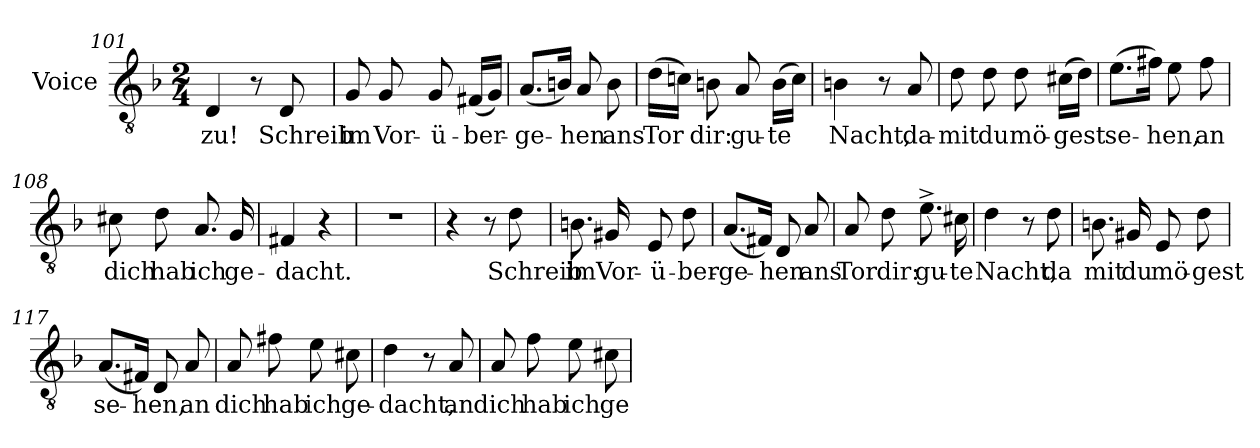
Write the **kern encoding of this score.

**kern	**text
*part1	*part1
*staff1	*staff1
*I"Voice	*
*clefGv2	*
*ITrd7c12	*
*k[b-]	*
*F:	*
*M2/4	*
=101	=101
!	!LO:LY:b:color=#000000
4DDi/	zu!
8r	.
!	!LO:LY:b:color=#000000
8DDi/	Schreib
=102	=102
!	!LO:LY:b:color=#000000
8GGi/	im
!	!LO:LY:b:color=#000000
8GGi/	Vor-
!	!LO:LY:b:color=#000000
8GGi/	-ü-
!	!LO:LY:b:color=#000000
(16FF#Xi/LL	-ber-
16GGi/JJ)	.
=103	=103
!	!LO:LY:b:color=#000000
(8.AAi/L	-ge-
16BBni/Jk)	.
!	!LO:LY:b:color=#000000
8AAi/	-hen
!	!LO:LY:b:color=#000000
8BBi\	ans
=104	=104
!	!LO:LY:b:color=#000000
(16Di\LL	Tor
16Cni\JJ)	.
!	!LO:LY:b:color=#000000
8BBni\	dir:
!	!LO:LY:b:color=#000000
8AAi/	gu-
!	!LO:LY:b:color=#000000
(16BBi\LL	-te
16Ci\JJ)	.
=105	=105
!	!LO:LY:b:color=#000000
4BBni\	Nacht,
8r	.
!	!LO:LY:b:color=#000000
8AAi/	da-
=106	=106
!	!LO:LY:b:color=#000000
8Di\	-mit
!	!LO:LY:b:color=#000000
8Di\	du
!	!LO:LY:b:color=#000000
8Di\	mö-
!	!LO:LY:b:color=#000000
(16C#Xi\LL	-gest
16Di\JJ)	.
=107	=107
!	!LO:LY:b:color=#000000
(8.Ei\L	se-
16F#Xi\Jk)	.
!	!LO:LY:b:color=#000000
8Ei\	-hen,
!	!LO:LY:b:color=#000000
8F#i\	an
!!LO:PB:g=z
=108	=108
!	!LO:LY:b:color=#000000
8C#Xi\	dich
!	!LO:LY:b:color=#000000
8Di\	hab
!	!LO:LY:b:color=#000000
8.AAi/	ich
!	!LO:LY:b:color=#000000
16GGi/	ge-
=109	=109
!	!LO:LY:b:color=#000000
4FF#Xi/	-dacht.
4r	.
=110	=110
!LO:N:vis=1	!
2r	.
=111	=111
4r	.
8r	.
!	!LO:LY:b:color=#000000
8Di\	Schreib
=112	=112
!	!LO:LY:b:color=#000000
8.BBni\	im
!	!LO:LY:b:color=#000000
16GG#Xi/	Vor-
!	!LO:LY:b:color=#000000
8EEi/	-ü-
!	!LO:LY:b:color=#000000
8Di\	-ber-
=113	=113
!	!LO:LY:b:color=#000000
(8.AAi/L	-ge-
16FF#Xi/Jk)	.
!	!LO:LY:b:color=#000000
8DDi/	-hen
!	!LO:LY:b:color=#000000
8AAi/	ans
=114	=114
!	!LO:LY:b:color=#000000
8AAi/	Tor
!	!LO:LY:b:color=#000000
8Di\	dir:
!	!LO:LY:b:color=#000000
8.E^i\	gu-
!	!LO:LY:b:color=#000000
16C#Xi\	-te
=115	=115
!	!LO:LY:b:color=#000000
4Di\	Nacht,
8r	.
!	!LO:LY:b:color=#000000
8Di\	da
=116	=116
!	!LO:LY:b:color=#000000
8.BBni\	mit
!	!LO:LY:b:color=#000000
16GG#Xi/	du
!	!LO:LY:b:color=#000000
8EEi/	mö-
!	!LO:LY:b:color=#000000
8Di\	-gest
!!LO:LB:g=z
=117	=117
!	!LO:LY:b:color=#000000
(8.AAi/L	se-
16FF#Xi/Jk)	.
!	!LO:LY:b:color=#000000
8DDi/	-hen,
!	!LO:LY:b:color=#000000
8AAi/	an
=118	=118
!	!LO:LY:b:color=#000000
8AAi/	dich
!	!LO:LY:b:color=#000000
8F#Xi\	hab
!	!LO:LY:b:color=#000000
8Ei\	ich
!	!LO:LY:b:color=#000000
8C#Xi\	ge-
=119	=119
!	!LO:LY:b:color=#000000
4Di\	-dacht,
8r	.
!	!LO:LY:b:color=#000000
8AAi/	an
=120	=120
!	!LO:LY:b:color=#000000
8AAi/	dich
!	!LO:LY:b:color=#000000
8Fi\	hab
!	!LO:LY:b:color=#000000
8Ei\	ich
!	!LO:LY:b:color=#000000
8C#Xi\	ge-
=	=
*-	*-
